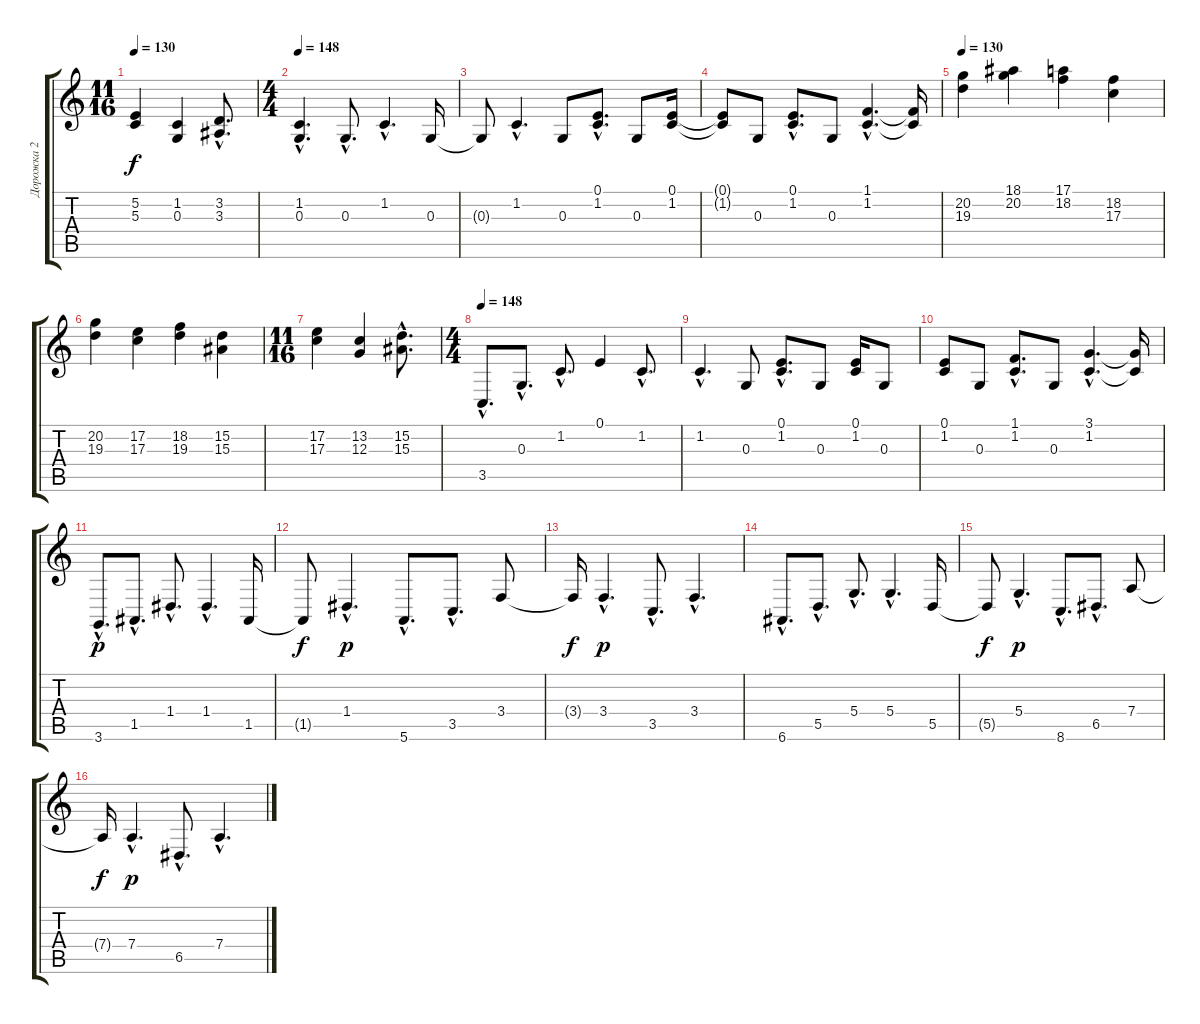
\track ("Дорожка 2" "Дорожка 2") {instrument acousticgrandpiano}
\staff {score tabs}
\tuning (E4 B3 G3 D3 A2 E2) {hide}
\ts (11 16)
\tempo 130
\clef g2
\ks c
(5.2 5.3).4{dy f} (1.2 0.3).4 (3.2{hac} 3.3{hac}).8{d} |
\ts (4 4)
\tempo 148
(1.2{hac} 0.3{hac}).4{d} 0.3{hac}.8{d} 1.2{hac}.4{d} 0.3.16 |
0.3{t}.8 1.2{hac}.4{d} 0.3.8 (0.1{hac} 1.2{hac}).8{d} 0.3.8 (0.1 1.2).16 |
(0.1{t} 1.2{t}).8 0.3.8 (0.1{hac} 1.2{hac}).8{d} 0.3.8 (1.1{hac} 1.2{hac}).4{d} (1.1{t} 1.2{t}).16 |
\tempo 130
(20.2 19.3).4 (18.1 20.2).4 (17.1 18.2).4 (18.2 17.3).4 |
(20.2 19.3).4 (17.2 17.3).4 (18.2 19.3).4 (15.2 15.3).4 |
\ts (11 16)
(17.2 17.3).4 (13.2 12.3).4 (15.2{hac} 15.3{hac}).8{d} |
\ts (4 4)
\tempo 148
3.5{hac}.8{d} 0.3{hac}.8{d} 1.2{hac}.8{d} 0.1.4 1.2{hac}.8{d} |
1.2{hac}.4{d} 0.3.8 (0.1{hac} 1.2{hac}).8{d} 0.3.8 (0.1 1.2).16 0.3.8 |
(0.1 1.2).8 0.3.8 (1.1{hac} 1.2{hac}).8{d} 0.3.8 (3.1{hac} 1.2{hac}).4{d} (3.1{t} 1.2{t}).16 |
3.6{hac}.8{d dy p} 1.5{hac}.8{d} 1.4{hac}.8{d} 1.4{hac}.4{d} 1.5.16 |
1.5{t}.8{dy f} 1.4{hac}.4{d dy p} 5.6{hac}.8{d} 3.5{hac}.8{d} 3.4.8 |
3.4{t}.16{dy f} 3.4{hac}.4{d dy p} 3.5{hac}.8{d} 3.4{hac}.4{d} |
6.6{hac}.8{d} 5.5{hac}.8{d} 5.4{hac}.8{d} 5.4{hac}.4{d} 5.5.16 |
5.5{t}.8{dy f} 5.4{hac}.4{d dy p} 8.6{hac}.8{d} 6.5{hac}.8{d} 7.4.8 |
7.4{t}.16{dy f} 7.4{hac}.4{d dy p} 6.5{hac}.8{d} 7.4{hac}.4{d}
